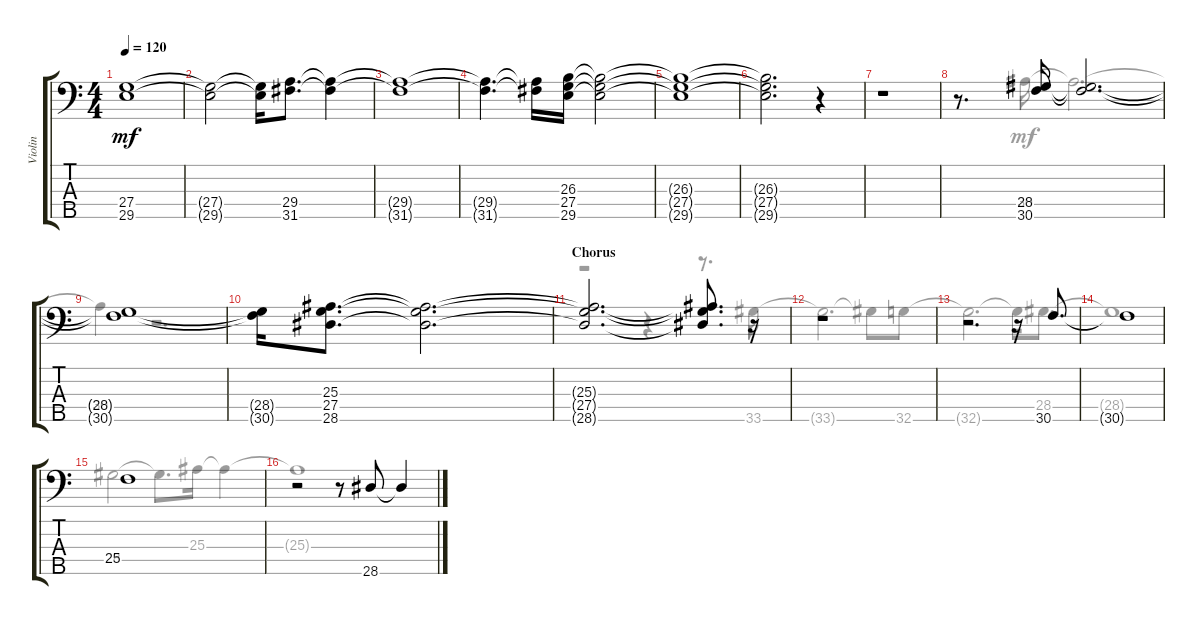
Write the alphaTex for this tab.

\track ("Violin" "Violin") {instrument stringensemble2}
\staff {score tabs}
\tuning (G2 D2 A1 E1 B0) {hide}
\voice
\ts (4 4)
\tempo 120
\clef f4
\ks aminor
(27.4{t} 29.5{t}).1{dy mf} |
(27.4{t} 29.5{t}).2 (27.4{t} 29.5{t}).16 (29.4 31.5).8{d} (29.4{t} 31.5{t}).4 |
(29.4{t} 31.5{t}).1 |
(29.4{t} 31.5{t}).4{d} (29.4{t} 31.5{t}).16 (26.3 27.4 29.5).16 (26.3{t} 27.4{t} 29.5{t}).2 |
(26.3{t} 27.4{t} 29.5{t}).1 |
(26.3{t} 27.4{t} 29.5{t}).2{d} r.4 |
r.1 |
r.8{d} (28.4 30.5).16 (28.4{t} 30.5{t}).2{d} |
(28.4{t} 30.5{t}).1 |
(28.4{t} 30.5{t}).16 (25.3 27.4 28.5).8{d} (25.3{t} 27.4{t} 28.5{t}).2{d} |
\section ("" "Chorus")
(25.3{t} 27.4{t} 28.5{t}).2{d} (25.3{t} 27.4{t} 28.5{t}).8{d} r.16 |
r.1 |
r.2{d} r.16 30.5.8{d} |
30.5{t}.1 |
25.4.1 |
r.2 r.8 28.5.8 28.5{t}.4
\voice
\clef f4
\ottava regular
\simile none
\ks aminor
|
|
|
|
|
|
|
r.8{d} 30.4.16 30.4{t}.2{d} |
30.4{t}.4 r.2{d} |
|
r.2 r.4 r.8{d} 33.5.16 |
33.5{t}.2{d} 33.5{t}.8 32.5.8 |
32.5{t}.2{d} 32.5{t}.16 28.4.8{d} |
28.4{t}.1 |
28.4.2 28.4{t}.8{d} 25.3.16 25.3{t}.4 |
25.3{t}.1
